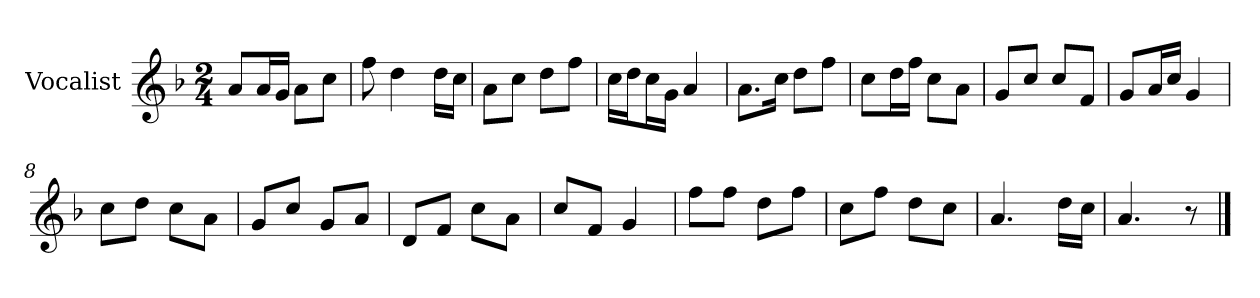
**kern
*part1
*staff1
*I"Vocalist
*k[b-]
*F:
*M2/4
=
8aL
16aL
16gJJ
8aL
8ccJ
=1
8ff
4dd
16ddLL
16ccJJ
=2
8aL
8ccJ
8ddL
8ffJ
=3
16ccLL
16ddJ
16ccL
16gJJ
4a
=4
8.aL
16ccJk
8ddL
8ffJ
=5
8ccL
16ddL
16ffJJ
8ccL
8aJ
=6
8gL
8ccJ
8ccL
8fJ
=7
8gL
16aL
16ccJJ
4g
=8
8ccL
8ddJ
8ccL
8aJ
=9
8gL
8ccJ
8gL
8aJ
=10
8dL
8fJ
8ccL
8aJ
=11
8ccL
8fJ
4g
=12
8ffL
8ffJ
8ddL
8ffJ
=13
8ccL
8ffJ
8ddL
8ccJ
=14
4.a
16ddLL
16ccJJ
=15
4.a
8r
==
*-
